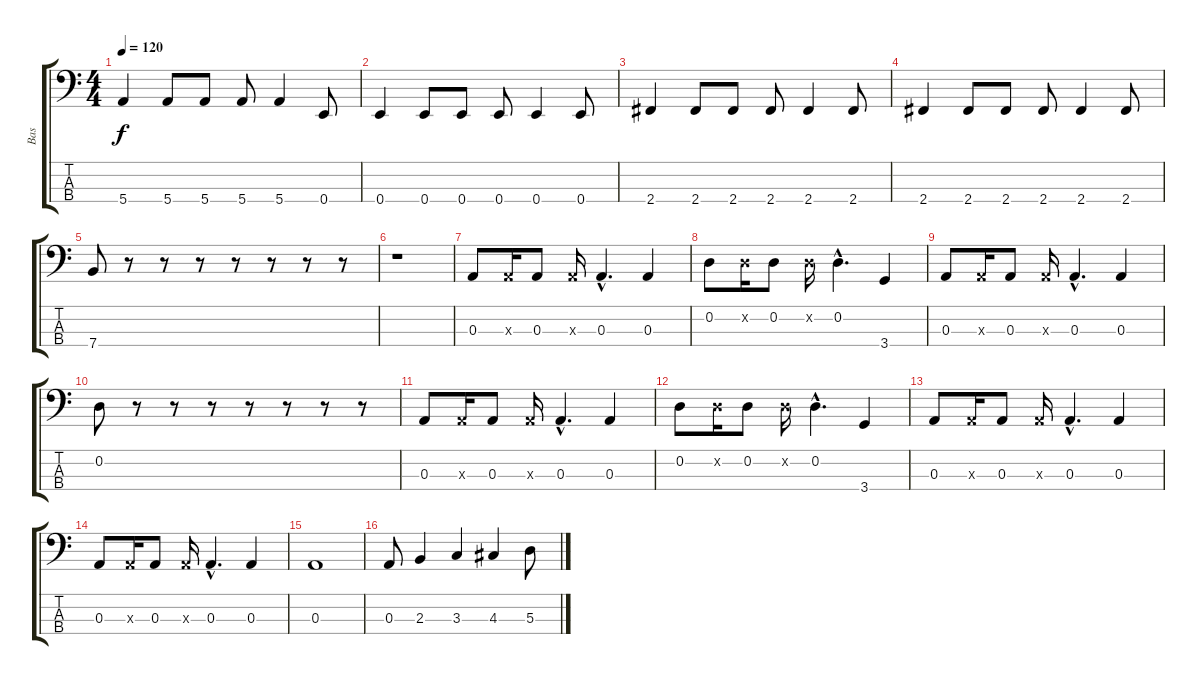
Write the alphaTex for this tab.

\track ("Bas" "Bas") {instrument electricbassfinger}
\staff {score tabs}
\tuning (G2 D2 A1 E1) {hide}
\ts (4 4)
\tempo 120
\clef f4
\ks c
5.4.4{dy f} 5.4.8 5.4.8 5.4.8 5.4.4 0.4.8 |
0.4.4 0.4.8 0.4.8 0.4.8 0.4.4 0.4.8 |
2.4.4 2.4.8 2.4.8 2.4.8 2.4.4 2.4.8 |
2.4.4 2.4.8 2.4.8 2.4.8 2.4.4 2.4.8 |
7.4.8 r.8 r.8 r.8 r.8 r.8 r.8 r.8 |
r.1 |
0.3.8 0.3{x}.16 0.3.8 0.3{x}.16 0.3{hac}.4{d} 0.3.4 |
0.2.8 0.2{x}.16 0.2.8 0.2{x}.16 0.2{hac}.4{d} 3.4.4 |
0.3.8 0.3{x}.16 0.3.8 0.3{x}.16 0.3{hac}.4{d} 0.3.4 |
0.2.8 r.8 r.8 r.8 r.8 r.8 r.8 r.8 |
0.3.8 0.3{x}.16 0.3.8 0.3{x}.16 0.3{hac}.4{d} 0.3.4 |
0.2.8 0.2{x}.16 0.2.8 0.2{x}.16 0.2{hac}.4{d} 3.4.4 |
0.3.8 0.3{x}.16 0.3.8 0.3{x}.16 0.3{hac}.4{d} 0.3.4 |
0.3.8 0.3{x}.16 0.3.8 0.3{x}.16 0.3{hac}.4{d} 0.3.4 |
0.3.1 |
0.3.8 2.3.4 3.3.4 4.3.4 5.3.8
